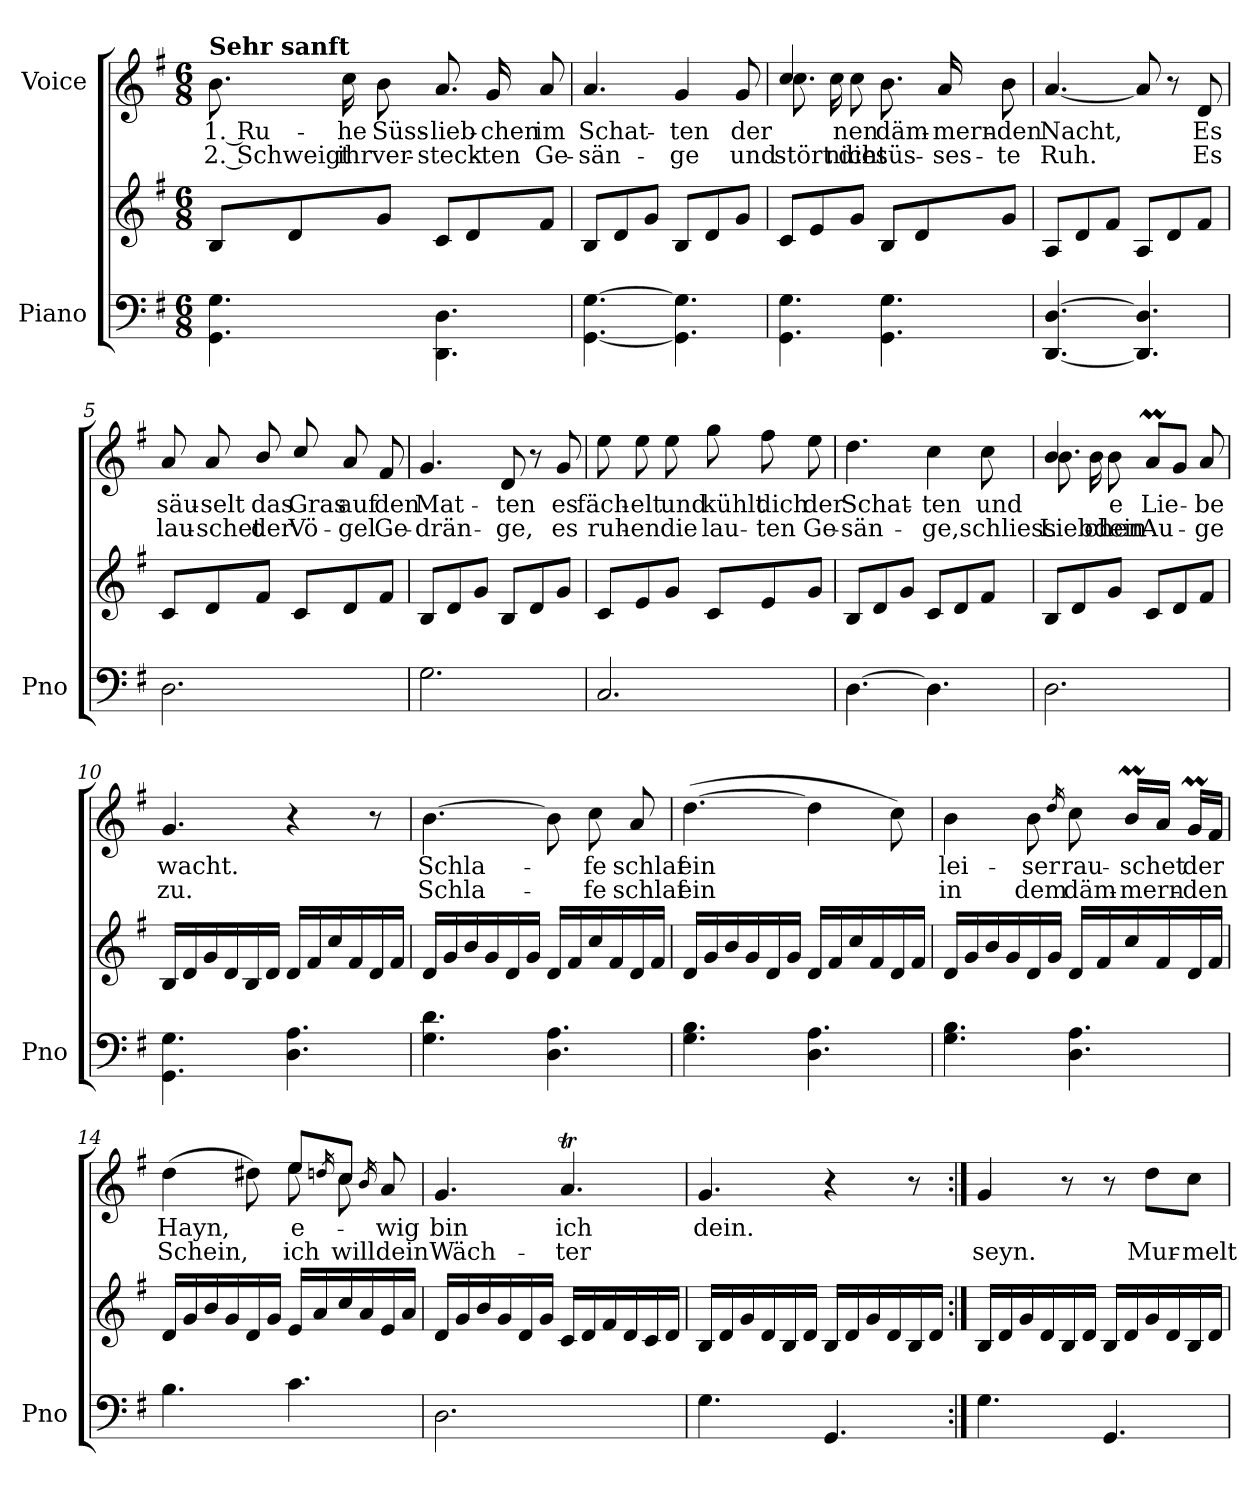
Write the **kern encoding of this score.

**kern	**kern	**kern	**text	**text
*part2	*part2	*part1	*part1	*part1
*staff3	*staff2	*staff1	*staff1	*staff1
*I"Piano	*	*I"Voice	*	*
*I'Pno	*	*	*	*
*clefF4	*clefG2	*clefG2	*	*
*k[f#]	*k[f#]	*k[f#]	*	*
*M6/8	*M6/8	*M6/8	*	*
=1	=1	=1	=1	=1
!	!	!LO:TX:a:B:t=Sehr sanft	!	!
!	!	!	!LO:LY:b	!LO:LY:b
4.GG\ 4.G\	8B/L	8.b\	1. Ru-	2. Schweigt
.	8d/	.	.	.
!	!	!	!LO:LY:b	!LO:LY:b
.	.	16cc\	-he	ihr
!	!	!	!LO:LY:b	!LO:LY:b
.	8g/J	8b\	Süss-	ver-
!	!	!	!LO:LY:b	!LO:LY:b
4.DD\ 4.D\	8c/L	8.a/	-lieb-	-steck-
.	8d/	.	.	.
!	!	!	!LO:LY:b	!LO:LY:b
.	.	16g/	-chen	-ten
!	!	!	!LO:LY:b	!LO:LY:b
.	8f#/J	8a/	im	Ge-
=2	=2	=2	=2	=2
!	!	!	!LO:LY:b	!LO:LY:b
[4.GG\ [4.G\	8B/L	4.a/	Schat-	-sän-
.	8d/	.	.	.
.	8g/J	.	.	.
!	!	!	!LO:LY:b	!LO:LY:b
4.GG\] 4.G\]	8B/L	4g/	-ten	-ge
.	8d/	.	.	.
!	!	!	!LO:LY:b	!LO:LY:b
.	8g/J	8g/	der	und
=3	=3	=3	=3	=3
!	!	!	!LO:LY:b	!
*	*	*^	*	*
!	!	!	!	!	!LO:LY:b
4.GG\ 4.G\	8c/L	4cc/	8.cc\	.	stört
.	8e/	.	.	.	.
!	!	!	!	!	!LO:LY:b
.	.	.	16cc\	.	nicht
!	!	!	!	!LO:LY:b	!LO:LY:b
.	8g/J	8cc\	2ryy	-nen	die
!	!	!	!	!LO:LY:b	!LO:LY:b
4.GG\ 4.G\	8B/L	8.b\	.	däm-	süs-
.	8d/	.	.	.	.
!	!	!	!	!LO:LY:b	!LO:LY:b
.	.	16a/	.	-mern-	-ses-
!	!	!	!	!LO:LY:b	!LO:LY:b
.	8g/J	8b\	.	-den	-te
*	*	*v	*v	*	*
!!LO:LB:g=z
=4	=4	=4	=4	=4
!	!	!	!LO:LY:b	!LO:LY:b
[4.DD/ [4.D/	8A/L	[4.a/	Nacht,	Ruh.
.	8d/	.	.	.
.	8f#/J	.	.	.
4.DD/] 4.D/]	8A/L	8a/]	.	.
.	8d/	8r	.	.
!	!	!	!LO:LY:b	!LO:LY:b
.	8f#/J	8d/	Es	Es
=5	=5	=5	=5	=5
!	!	!	!LO:LY:b	!LO:LY:b
2.D\	8c/L	8a/	säu-	lau-
!	!	!	!LO:LY:b	!LO:LY:b
.	8d/	8a/	-selt	-schet
!	!	!	!LO:LY:b	!LO:LY:b
.	8f#/J	8b/	das	der
!	!	!	!LO:LY:b	!LO:LY:b
.	8c/L	8cc/	Gras	Vö-
!	!	!	!LO:LY:b	!LO:LY:b
.	8d/	8a/	auf	-gel
!	!	!	!LO:LY:b	!LO:LY:b
.	8f#/J	8f#/	den	Ge-
=6	=6	=6	=6	=6
!	!	!	!LO:LY:b	!LO:LY:b
2.G\	8B/L	4.g/	Mat-	-drän-
.	8d/	.	.	.
.	8g/J	.	.	.
!	!	!	!LO:LY:b	!LO:LY:b
.	8B/L	8d/	-ten	-ge,
.	8d/	8r	.	.
!	!	!	!LO:LY:b	!LO:LY:b
.	8g/J	8g/	es	es
=7	=7	=7	=7	=7
!	!	!	!LO:LY:b	!LO:LY:b
2.C/	8c/L	8ee\	fäch-	ruh-
!	!	!	!LO:LY:b	!LO:LY:b
.	8e/	8ee\	-elt	-en
!	!	!	!LO:LY:b	!LO:LY:b
.	8g/J	8ee\	und	die
!	!	!	!LO:LY:b	!LO:LY:b
.	8c/L	8gg\	kühlt	lau-
!	!	!	!LO:LY:b	!LO:LY:b
.	8e/	8ff#\	dich	-ten
!	!	!	!LO:LY:b	!LO:LY:b
.	8g/J	8ee\	der	Ge-
!!LO:LB:g=z
=8	=8	=8	=8	=8
!	!	!	!LO:LY:b	!LO:LY:b
[4.D\	8B/L	4.dd\	Schat-	-sän-
.	8d/	.	.	.
.	8g/J	.	.	.
!	!	!	!LO:LY:b	!LO:LY:b
4.D\]	8c/L	4cc\	ten	-ge,
.	8d/	.	.	.
!	!	!	!LO:LY:b	!LO:LY:b
.	8f#/J	8cc\	und	schliess
=9	=9	=9	=9	=9
!	!	!	!LO:LY:b	!
*	*	*^	*	*
!	!	!	!	!	!LO:LY:b
2.D\	8B/L	4b/	8.b\	.	Lieb-
.	8d/	.	.	.	.
!	!	!	!	!	!LO:LY:b
.	.	.	16b\	.	-chen
!	!	!	!	!LO:LY:b	!LO:LY:b
.	8g/J	8b\	8ryy	-e	dein
!	!	!	!	!LO:LY:b	!LO:LY:b
.	8c/L	8aM/L	8ryy	Lie-	Au-
.	8d/	8g/J	4ryy	.	.
!	!	!	!	!LO:LY:b	!LO:LY:b
.	8f#/J	8a/	.	-be	-ge
*	*	*v	*v	*	*
=10	=10	=10	=10	=10
!	!	!	!LO:LY:b	!LO:LY:b
4.GG\ 4.G\	16B/LL	4.g/	wacht.	zu.
.	16d/	.	.	.
.	16g/	.	.	.
.	16d/	.	.	.
.	16B/	.	.	.
.	16d/JJ	.	.	.
4.D\ 4.A\	16d/LL	4r	.	.
.	16f#/	.	.	.
.	16cc/	.	.	.
.	16f#/	.	.	.
.	16d/	8r	.	.
.	16f#/JJ	.	.	.
=11	=11	=11	=11	=11
!	!	!	!LO:LY:b	!LO:LY:b
4.G\ 4.d\	16d/LL	[4.b\	Schla-	Schla-
.	16g/	.	.	.
.	16b/	.	.	.
.	16g/	.	.	.
.	16d/	.	.	.
.	16g/JJ	.	.	.
4.D\ 4.A\	16d/LL	8b\]	.	.
.	16f#/	.	.	.
!	!	!	!LO:LY:b	!LO:LY:b
.	16cc/	8cc\	-fe	-fe
.	16f#/	.	.	.
!	!	!	!LO:LY:b	!LO:LY:b
.	16d/	8a/	schlaf	schlaf
.	16f#/JJ	.	.	.
=12	=12	=12	=12	=12
!	!	!	!LO:LY:b	!LO:LY:b
4.G\ 4.B\	16d/LL	(>[4.dd\	ein	ein
.	16g/	.	.	.
.	16b/	.	.	.
.	16g/	.	.	.
.	16d/	.	.	.
.	16g/JJ	.	.	.
4.D\ 4.A\	16d/LL	4dd\]	.	.
.	16f#/	.	.	.
.	16cc/	.	.	.
.	16f#/	.	.	.
.	16d/	8cc\)	.	.
.	16f#/JJ	.	.	.
!!LO:LB:g=z
=13	=13	=13	=13	=13
!	!	!	!LO:LY:b	!LO:LY:b
4.G\ 4.B\	16d/LL	4b\	lei-	in
.	16g/	.	.	.
.	16b/	.	.	.
.	16g/	.	.	.
!	!	!	!LO:LY:b	!LO:LY:b
.	16d/	8b\	-ser	dem
.	16g/JJ	.	.	.
.	.	16qdd/	.	.
!	!	!	!LO:LY:b	!LO:LY:b
4.D\ 4.A\	16d/LL	8cc\	rau-	däm-
.	16f#/	.	.	.
!	!	!	!LO:LY:b	!LO:LY:b
.	16cc/	16bm/LL	-schet	-mern-
.	16f#/	16a/JJ	.	.
!	!	!	!LO:LY:b	!LO:LY:b
.	16d/	16gM/LL	der	-den
.	16f#/JJ	16f#/JJ	.	.
=14	=14	=14	=14	=14
!	!	!	!LO:LY:b	!LO:LY:b
*	*	*^	*	*
4.B\	16d/LL	(>4dd\	4ryy	Hayn,	Schein,
.	16g/	.	.	.	.
.	16b/	.	.	.	.
.	16g/	.	.	.	.
.	16d/	8dd#X\)	8ryy	.	.
.	16g/JJ	.	.	.	.
!	!	!	!	!LO:LY:b	!LO:LY:b
4.c\	16e/LL	8ee/L	8ee\	e-	ich
.	16a/	.	.	.	.
.	.	16qddn/	.	.	.
!	!	!	!	!	!LO:LY:b
.	16cc/	8cc/J	8cc\	.	will
.	16a/	.	.	.	.
.	.	16qb/	.	.	.
!	!	!	!	!LO:LY:b	!LO:LY:b
.	16e/	8a/	8ryy	-wig	dein
.	16a/JJ	.	.	.	.
*	*	*v	*v	*	*
=15	=15	=15	=15	=15
!	!	!	!LO:LY:b	!LO:LY:b
2.D\	16d/LL	4.g/	bin	Wäch-
.	16g/	.	.	.
.	16b/	.	.	.
.	16g/	.	.	.
.	16d/	.	.	.
.	16g/JJ	.	.	.
!	!	!	!LO:LY:b	!LO:LY:b
.	16c/LL	4.aT/	ich	-ter
.	16d/	.	.	.
.	16f#/	.	.	.
.	16d/	.	.	.
.	16c/	.	.	.
.	16d/JJ	.	.	.
=16	=16	=16	=16	=16
!	!	!	!LO:LY:b	!
4.G\	16B/LL	4.g/	dein.	.
.	16d/	.	.	.
.	16g/	.	.	.
.	16d/	.	.	.
.	16B/	.	.	.
.	16d/JJ	.	.	.
4.GG/	16B/LL	4r	.	.
.	16d/	.	.	.
.	16g/	.	.	.
.	16d/	.	.	.
.	16B/	8r	.	.
.	16d/JJ	.	.	.
=17:|!	=17:|!	=17:|!	=17:|!	=17:|!
!	!	!	!	!LO:LY:b
4.G\	16B/LL	4g/	.	seyn.
.	16d/	.	.	.
.	16g/	.	.	.
.	16d/	.	.	.
.	16B/	8r	.	.
.	16d/JJ	.	.	.
4.GG/	16B/LL	8r	.	.
.	16d/	.	.	.
!	!	!	!	!LO:LY:b
.	16g/	8dd\L	.	Mur-
.	16d/	.	.	.
!	!	!	!	!LO:LY:b
.	16B/	8cc\J	.	-melt
.	16d/JJ	.	.	.
=	=	=	=	=
*-	*-	*-	*-	*-
